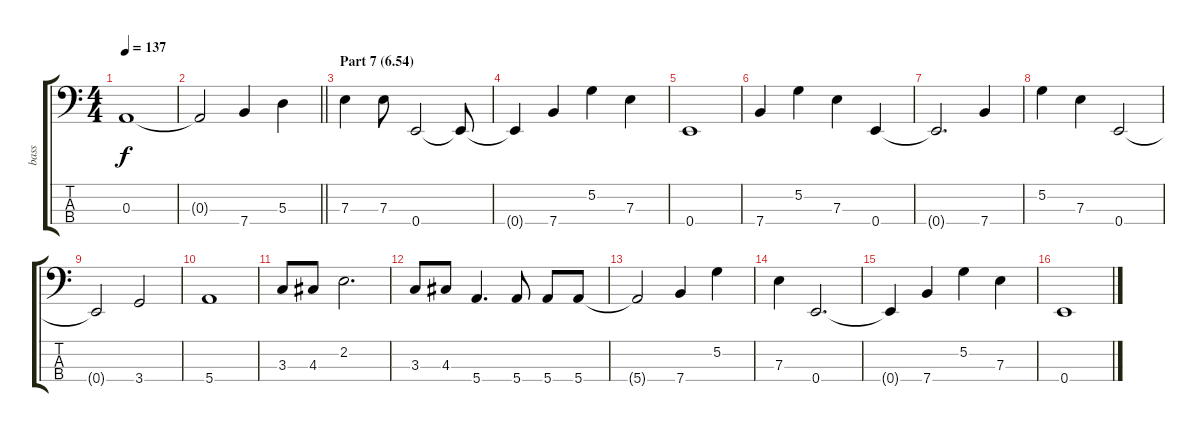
\track ("bass" "bass") {instrument electricbasspick}
\staff {score tabs}
\tuning (G2 D2 A1 E1) {hide}
\ts (4 4)
\tempo 137
\clef f4
\ks c
0.3{t}.1{dy f} |
\barLineRight lightlight
0.3{t}.2 7.4.4 5.3.4 |
\section ("" "Part 7 (6.54)")
7.3.4 7.3.8 0.4.2 0.4{t}.8 |
0.4{t}.4 7.4.4 5.2.4 7.3.4 |
0.4.1 |
7.4.4 5.2.4 7.3.4 0.4.4 |
0.4{t}.2{d} 7.4.4 |
5.2.4 7.3.4 0.4.2 |
0.4{t}.2 3.4.2 |
5.4.1 |
3.3.8 4.3.8 2.2.2{d} |
3.3.8 4.3.8 5.4.4{d} 5.4.8 5.4.8 5.4.8 |
5.4{t}.2 7.4.4 5.2.4 |
7.3.4 0.4.2{d} |
0.4{t}.4 7.4.4 5.2.4 7.3.4 |
0.4.1
